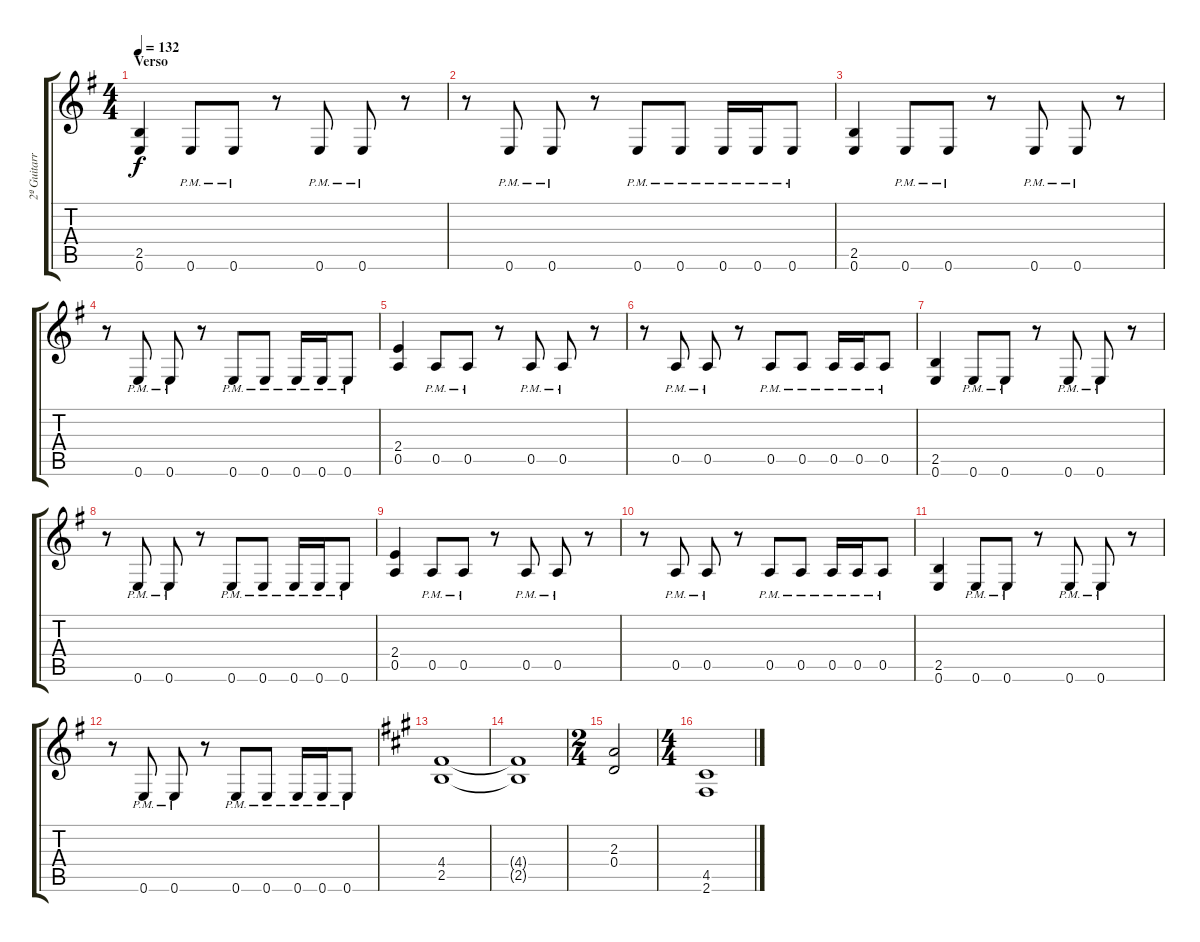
\track ("2ª Guitarra" "2ª Guitarr") {instrument distortionguitar}
\staff {score tabs}
\tuning (E4 B3 G3 D3 A2 E2) {hide}
\ts (4 4)
\section ("" "Verso")
\tempo 132
\clef g2
\ks eminor
(2.5 0.6).4{dy f} 0.6{pm}.8 0.6{pm}.8 r.8 0.6{pm}.8 0.6{pm}.8 r.8 |
r.8 0.6{pm}.8 0.6{pm}.8 r.8 0.6{pm}.8 0.6{pm}.8 0.6{pm}.16 0.6{pm}.16 0.6{pm}.8 |
(2.5 0.6).4 0.6{pm}.8 0.6{pm}.8 r.8 0.6{pm}.8 0.6{pm}.8 r.8 |
r.8 0.6{pm}.8 0.6{pm}.8 r.8 0.6{pm}.8 0.6{pm}.8 0.6{pm}.16 0.6{pm}.16 0.6{pm}.8 |
(2.4 0.5).4 0.5{pm}.8 0.5{pm}.8 r.8 0.5{pm}.8 0.5{pm}.8 r.8 |
r.8 0.5{pm}.8 0.5{pm}.8 r.8 0.5{pm}.8 0.5{pm}.8 0.5{pm}.16 0.5{pm}.16 0.5{pm}.8 |
(2.5 0.6).4 0.6{pm}.8 0.6{pm}.8 r.8 0.6{pm}.8 0.6{pm}.8 r.8 |
r.8 0.6{pm}.8 0.6{pm}.8 r.8 0.6{pm}.8 0.6{pm}.8 0.6{pm}.16 0.6{pm}.16 0.6{pm}.8 |
(2.4 0.5).4 0.5{pm}.8 0.5{pm}.8 r.8 0.5{pm}.8 0.5{pm}.8 r.8 |
r.8 0.5{pm}.8 0.5{pm}.8 r.8 0.5{pm}.8 0.5{pm}.8 0.5{pm}.16 0.5{pm}.16 0.5{pm}.8 |
(2.5 0.6).4 0.6{pm}.8 0.6{pm}.8 r.8 0.6{pm}.8 0.6{pm}.8 r.8 |
r.8 0.6{pm}.8 0.6{pm}.8 r.8 0.6{pm}.8 0.6{pm}.8 0.6{pm}.16 0.6{pm}.16 0.6{pm}.8 |
\ks f#minor
(4.4 2.5).1 |
(4.4{t} 2.5{t}).1 |
\ts (2 4)
(2.3 0.4).2 |
\ts (4 4)
(4.5 2.6).1
